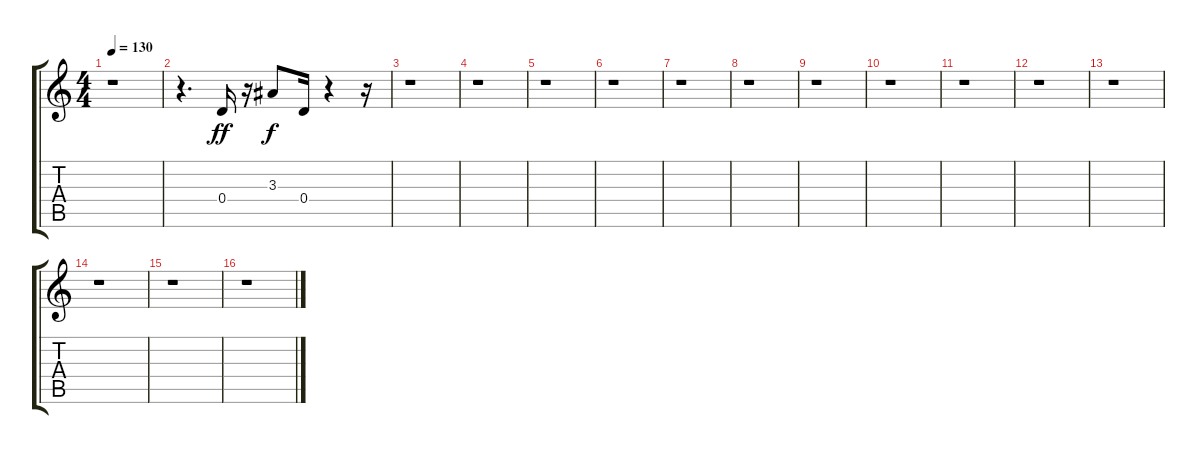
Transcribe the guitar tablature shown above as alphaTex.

\track "" {instrument electricguitarclean}
\staff {score tabs}
\tuning (E4 B3 G3 D3 A2 E2) {hide}
\ts (4 4)
\tempo 130
\clef g2
\ks c
r.1{dy f} |
r.4{d} 0.4.16{dy ff} r.16 3.3.8{dy f} 0.4.16 r.4 r.16 |
r.1 |
r.1 |
r.1 |
r.1 |
r.1 |
r.1 |
r.1 |
r.1 |
r.1 |
r.1 |
r.1 |
r.1 |
r.1 |
r.1
